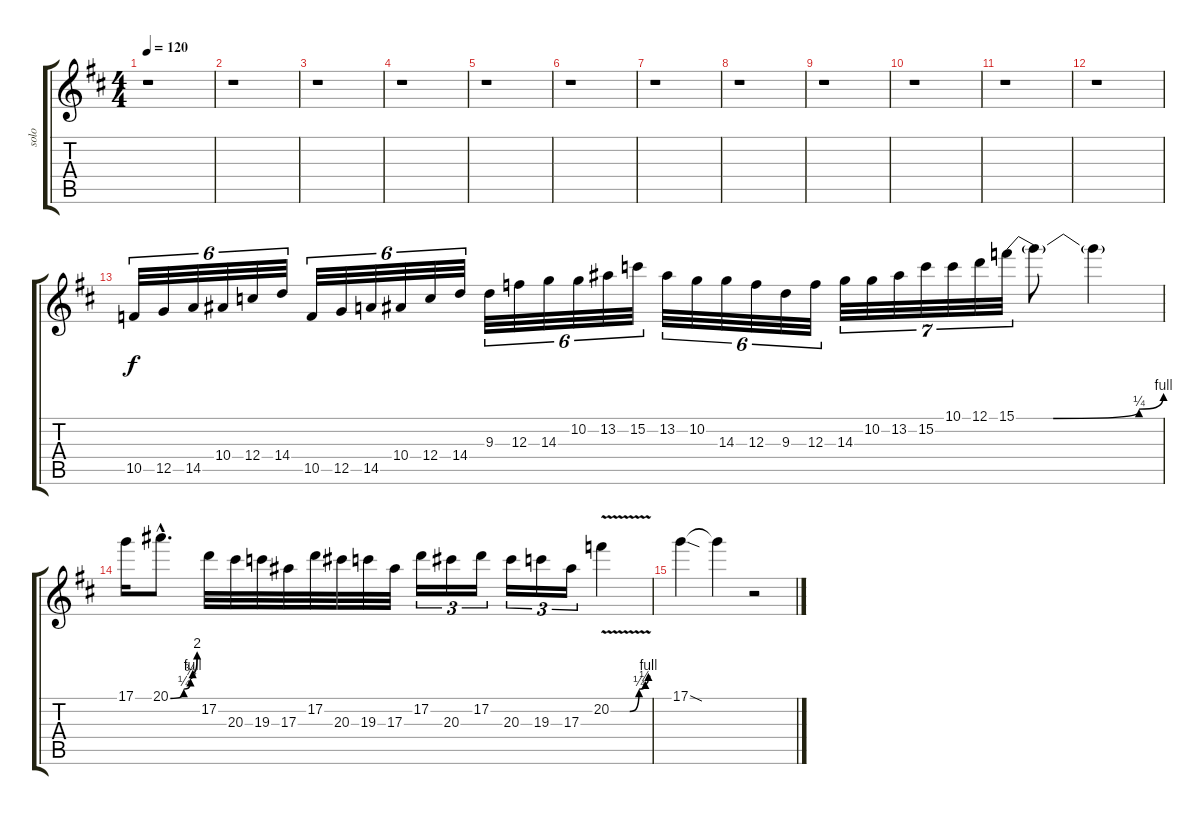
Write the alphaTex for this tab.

\track ("solo" "solo") {instrument overdrivenguitar}
\staff {score tabs}
\tuning (D4 A3 F3 C3 G2 D2) {hide}
\ts (4 4)
\tempo 120
\clef g2
\ks d
r.1{dy f} |
r.1 |
r.1 |
r.1 |
r.1 |
r.1 |
r.1 |
r.1 |
r.1 |
r.1 |
r.1 |
r.1 |
10.5.32{tu (6 4)} 12.5.32{tu (6 4)} 14.5.32{tu (6 4)} 10.4.32{tu (6 4)} 12.4.32{tu (6 4)} 14.4.32{tu (6 4)} 10.5.32{tu (6 4)} 12.5.32{tu (6 4)} 14.5.32{tu (6 4)} 10.4.32{tu (6 4)} 12.4.32{tu (6 4)} 14.4.32{tu (6 4)} 9.3.32{tu (6 4)} 12.3.32{tu (6 4)} 14.3.32{tu (6 4)} 10.2.32{tu (6 4)} 13.2.32{tu (6 4)} 15.2.32{tu (6 4)} 13.2.32{tu (6 4)} 10.2.32{tu (6 4)} 14.3.32{tu (6 4)} 12.3.32{tu (6 4)} 9.3.32{tu (6 4)} 12.3.32{tu (6 4)} 14.3.32{tu (7 4)} 10.2.32{tu (7 4)} 13.2.32{tu (7 4)} 15.2.32{tu (7 4)} 10.1.32{tu (7 4)} 12.1.32{tu (7 4)} 15.1{be (custom 0 0 15 0 50 1 60 4)}.32{tu (7 4)} 15.1{t}.8 15.1{t}.4 |
17.1.16 20.1{be (custom 0 0 30 1 45 3 50 4 60 8) hac}.8{d} 17.2.32 20.3.32 19.3.32 17.3.32 17.2.32 20.3.32 19.3.32 17.3.32 17.2.16{tu (3 2)} 20.3.16{tu (3 2)} 17.2.16{tu (3 2)} 20.3.16{tu (3 2)} 19.3.16{tu (3 2)} 17.3.16{tu (3 2)} 20.2{be (custom 0 0 30 0 45 1 55 2 60 4) v}.4 |
17.1{sod}.4 17.1{t}.4 r.2
